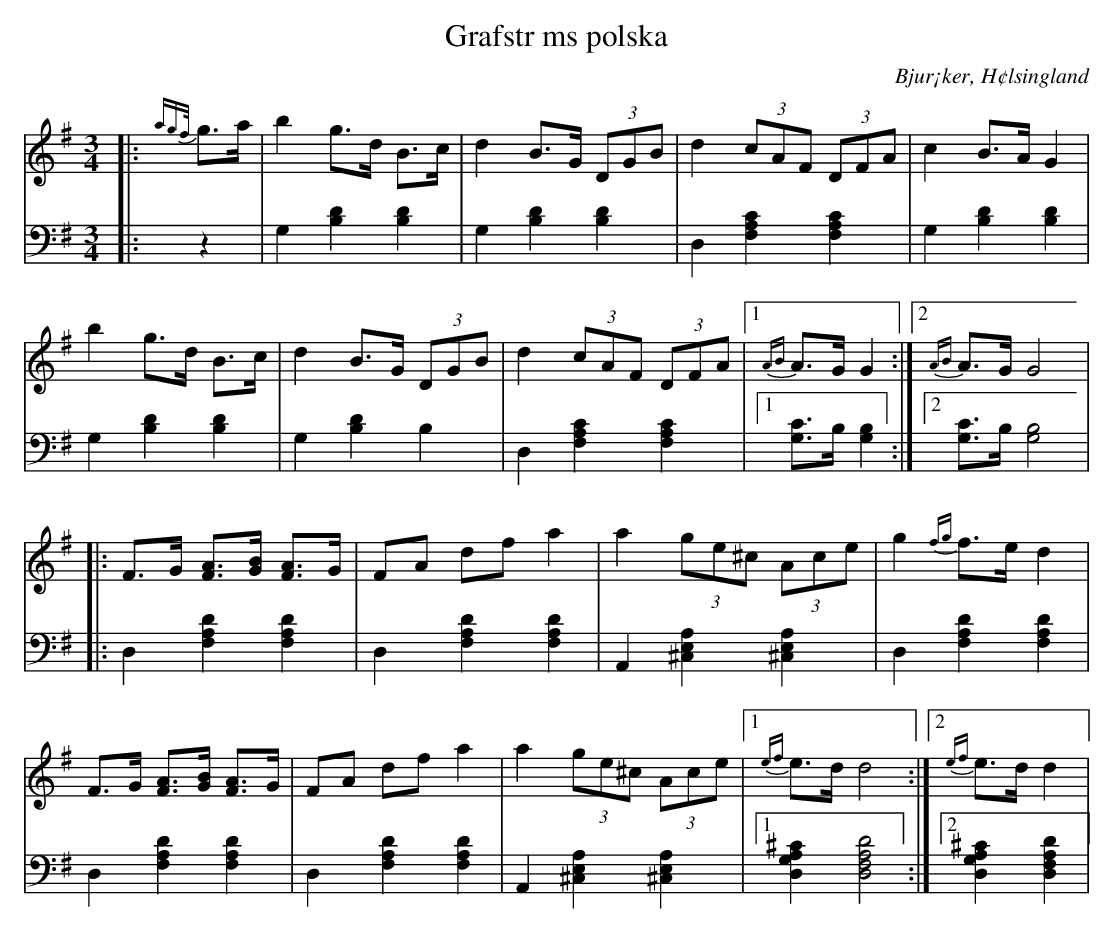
X:1
T: Grafstr ms polska
O: Bjur¡ker, H¢lsingland
M: 3/4
L: 1/8
K: G
V:1
V:2
V: 1
|:{agf/}g>a|b2 g>d B>c|d2 B>G (3DGB|d2 (3cAF (3DFA|c2 B>A G2|
b2 g>d B>c|d2 B>G (3DGB|d2 (3cAF (3DFA|1 {AB}A>G G2:|2 {AB}A>G G4|
|:F>G [FA]>[GB] [FA]>G |FA df a2 |a2 (3ge^c (3Ace |g2 {fg}f>e d2 |
F>G [FA]>[GB] [FA]>G |FA df a2 |a2 (3ge^c (3Ace |1 {ef}e>d d4:|2 {ef}e>d d2|
V:2 clef=bass
|:z2 | G,2 [B,2D2] [B,2D2]| G,2 [B,2D2] [B,2D2]|D,2 [F,2A,2C2] [F,2A,2C2]| G,2 [B,2D2] [B,2D2]|
G,2 [B,2D2] [B,2D2]|G,2 [B,2D2] B,2|D,2 [F,2A,2C2] [F,2A,2C2]|1 [G,C]>B, [G,2B,2]:|2 [G,C]>B, [G,4B,4]|
|:D,2 [F,2A,2D2] [F,2A,2D2]|D,2 [F,2A,2D2] [F,2A,2D2]| A,,2 [^C,2E,2A,2] [^C,2E,2A,2]|D,2 [F,2A,2D2] [F,2A,2D2] |
D,2 [F,2A,2D2] [F,2A,2D2] | D,2 [F,2A,2D2] [F,2A,2D2] | A,,2 [^C,2E,2A,2] [^C,2E,2A,2]|1 [D,2G,2A,2^C2] [D,4F,4A,4D4]:|2 [D,2G,2A,2^C2] [D,2F,2A,2D2]|
